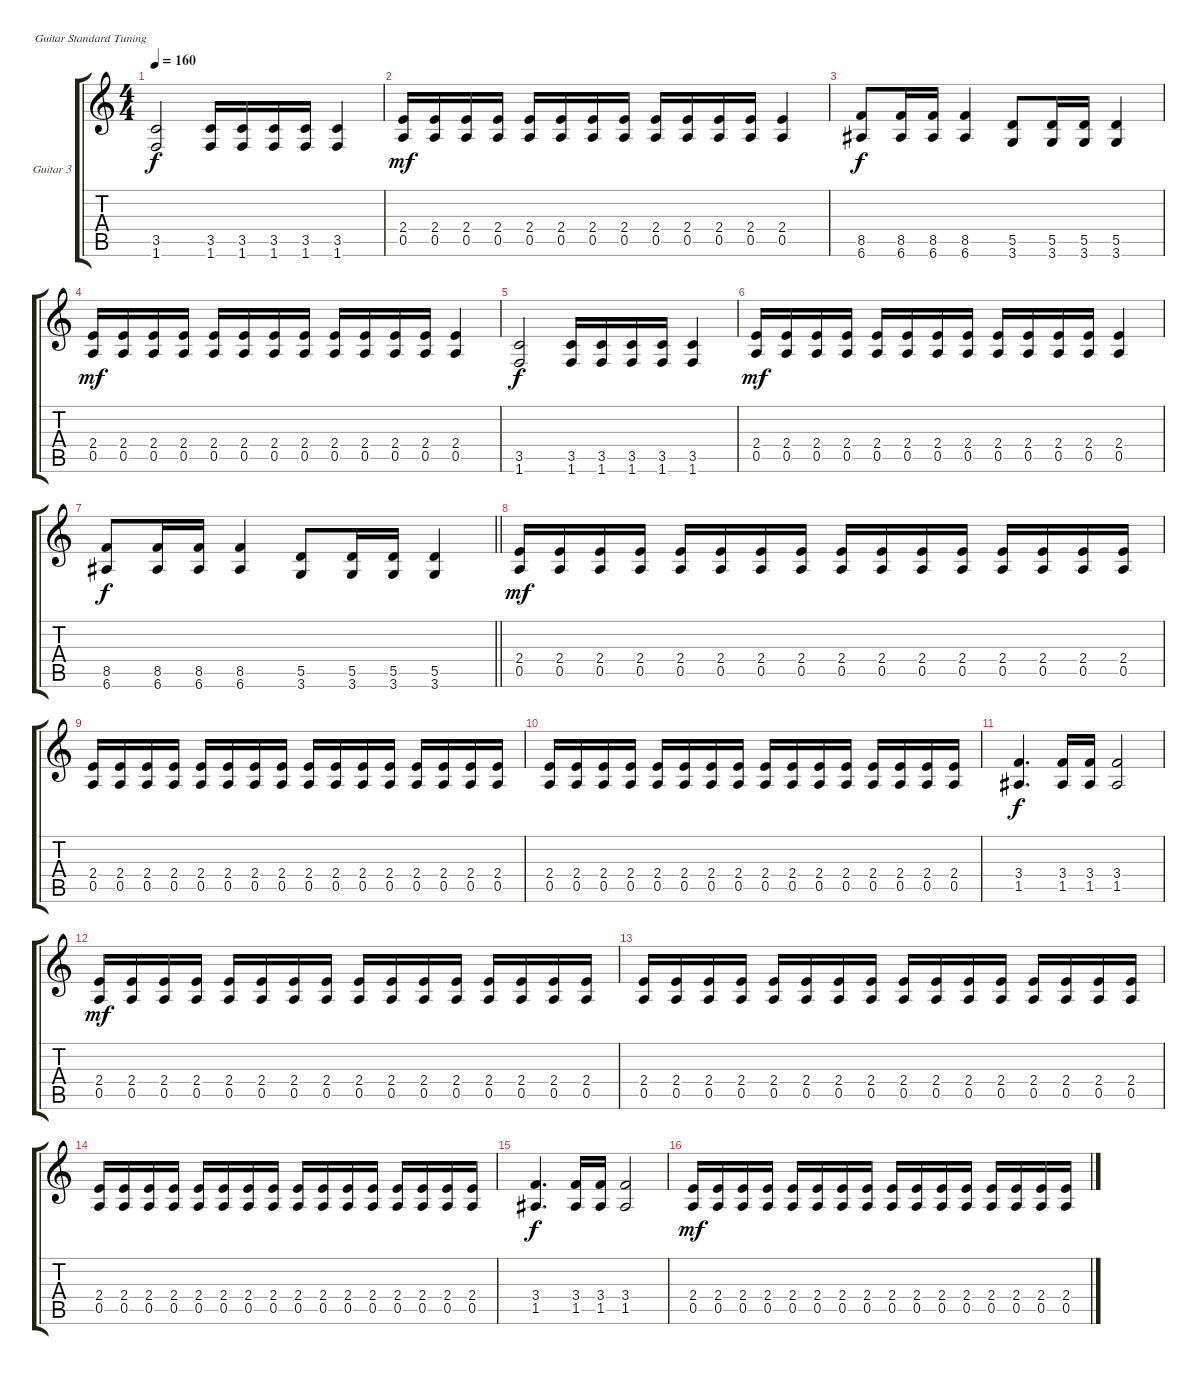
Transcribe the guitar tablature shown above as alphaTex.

\defaultSystemsLayout 4
\bracketExtendMode groupsimilarinstruments
\firstSystemTrackNameOrientation horizontal
\otherSystemsTrackNameOrientation horizontal
\track ("Guitar 3" "Guitar 3") {instrument distortionguitar}
\staff {score tabs}
\tuning (E4 B3 G3 D3 A2 E2)
\ts (4 4)
\tempo 160
\clef g2
\ks aminor
(1.6 3.5).2{dy f} (1.6 3.5).16 (1.6 3.5).16 (1.6 3.5).16 (1.6 3.5).16 (1.6 3.5).4 |
(0.5 2.4).16{dy mf} (0.5 2.4).16 (0.5 2.4).16 (0.5 2.4).16 (0.5 2.4).16 (0.5 2.4).16 (0.5 2.4).16 (0.5 2.4).16 (0.5 2.4).16 (0.5 2.4).16 (0.5 2.4).16 (0.5 2.4).16 (0.5 2.4).4 |
(6.6 8.5).8{dy f} (6.6 8.5).16 (6.6 8.5).16 (6.6 8.5).4 (3.6 5.5).8 (3.6 5.5).16 (3.6 5.5).16 (3.6 5.5).4 |
(0.5 2.4).16{dy mf} (0.5 2.4).16 (0.5 2.4).16 (0.5 2.4).16 (0.5 2.4).16 (0.5 2.4).16 (0.5 2.4).16 (0.5 2.4).16 (0.5 2.4).16 (0.5 2.4).16 (0.5 2.4).16 (0.5 2.4).16 (0.5 2.4).4 |
(1.6 3.5).2{dy f} (1.6 3.5).16 (1.6 3.5).16 (1.6 3.5).16 (1.6 3.5).16 (1.6 3.5).4 |
(0.5 2.4).16{dy mf} (0.5 2.4).16 (0.5 2.4).16 (0.5 2.4).16 (0.5 2.4).16 (0.5 2.4).16 (0.5 2.4).16 (0.5 2.4).16 (0.5 2.4).16 (0.5 2.4).16 (0.5 2.4).16 (0.5 2.4).16 (0.5 2.4).4 |
\barLineRight lightlight
(6.6 8.5).8{dy f} (6.6 8.5).16 (6.6 8.5).16 (6.6 8.5).4 (3.6 5.5).8 (3.6 5.5).16 (3.6 5.5).16 (3.6 5.5).4 |
(2.4 0.5).16{dy mf} (2.4 0.5).16 (2.4 0.5).16 (2.4 0.5).16 (2.4 0.5).16 (2.4 0.5).16 (2.4 0.5).16 (2.4 0.5).16 (2.4 0.5).16 (2.4 0.5).16 (2.4 0.5).16 (2.4 0.5).16 (2.4 0.5).16 (2.4 0.5).16 (2.4 0.5).16 (2.4 0.5).16 |
(2.4 0.5).16 (2.4 0.5).16 (2.4 0.5).16 (2.4 0.5).16 (2.4 0.5).16 (2.4 0.5).16 (2.4 0.5).16 (2.4 0.5).16 (2.4 0.5).16 (2.4 0.5).16 (2.4 0.5).16 (2.4 0.5).16 (2.4 0.5).16 (2.4 0.5).16 (2.4 0.5).16 (2.4 0.5).16 |
(2.4 0.5).16 (2.4 0.5).16 (2.4 0.5).16 (2.4 0.5).16 (2.4 0.5).16 (2.4 0.5).16 (2.4 0.5).16 (2.4 0.5).16 (2.4 0.5).16 (2.4 0.5).16 (2.4 0.5).16 (2.4 0.5).16 (2.4 0.5).16 (2.4 0.5).16 (2.4 0.5).16 (2.4 0.5).16 |
(1.5 3.4).4{d dy f} (1.5 3.4).16 (1.5 3.4).16 (1.5 3.4).2 |
(2.4 0.5).16{dy mf} (2.4 0.5).16 (2.4 0.5).16 (2.4 0.5).16 (2.4 0.5).16 (2.4 0.5).16 (2.4 0.5).16 (2.4 0.5).16 (2.4 0.5).16 (2.4 0.5).16 (2.4 0.5).16 (2.4 0.5).16 (2.4 0.5).16 (2.4 0.5).16 (2.4 0.5).16 (2.4 0.5).16 |
(2.4 0.5).16 (2.4 0.5).16 (2.4 0.5).16 (2.4 0.5).16 (2.4 0.5).16 (2.4 0.5).16 (2.4 0.5).16 (2.4 0.5).16 (2.4 0.5).16 (2.4 0.5).16 (2.4 0.5).16 (2.4 0.5).16 (2.4 0.5).16 (2.4 0.5).16 (2.4 0.5).16 (2.4 0.5).16 |
(2.4 0.5).16 (2.4 0.5).16 (2.4 0.5).16 (2.4 0.5).16 (2.4 0.5).16 (2.4 0.5).16 (2.4 0.5).16 (2.4 0.5).16 (2.4 0.5).16 (2.4 0.5).16 (2.4 0.5).16 (2.4 0.5).16 (2.4 0.5).16 (2.4 0.5).16 (2.4 0.5).16 (2.4 0.5).16 |
(1.5 3.4).4{d dy f} (1.5 3.4).16 (1.5 3.4).16 (1.5 3.4).2 |
(2.4 0.5).16{dy mf} (2.4 0.5).16 (2.4 0.5).16 (2.4 0.5).16 (2.4 0.5).16 (2.4 0.5).16 (2.4 0.5).16 (2.4 0.5).16 (2.4 0.5).16 (2.4 0.5).16 (2.4 0.5).16 (2.4 0.5).16 (2.4 0.5).16 (2.4 0.5).16 (2.4 0.5).16 (2.4 0.5).16
